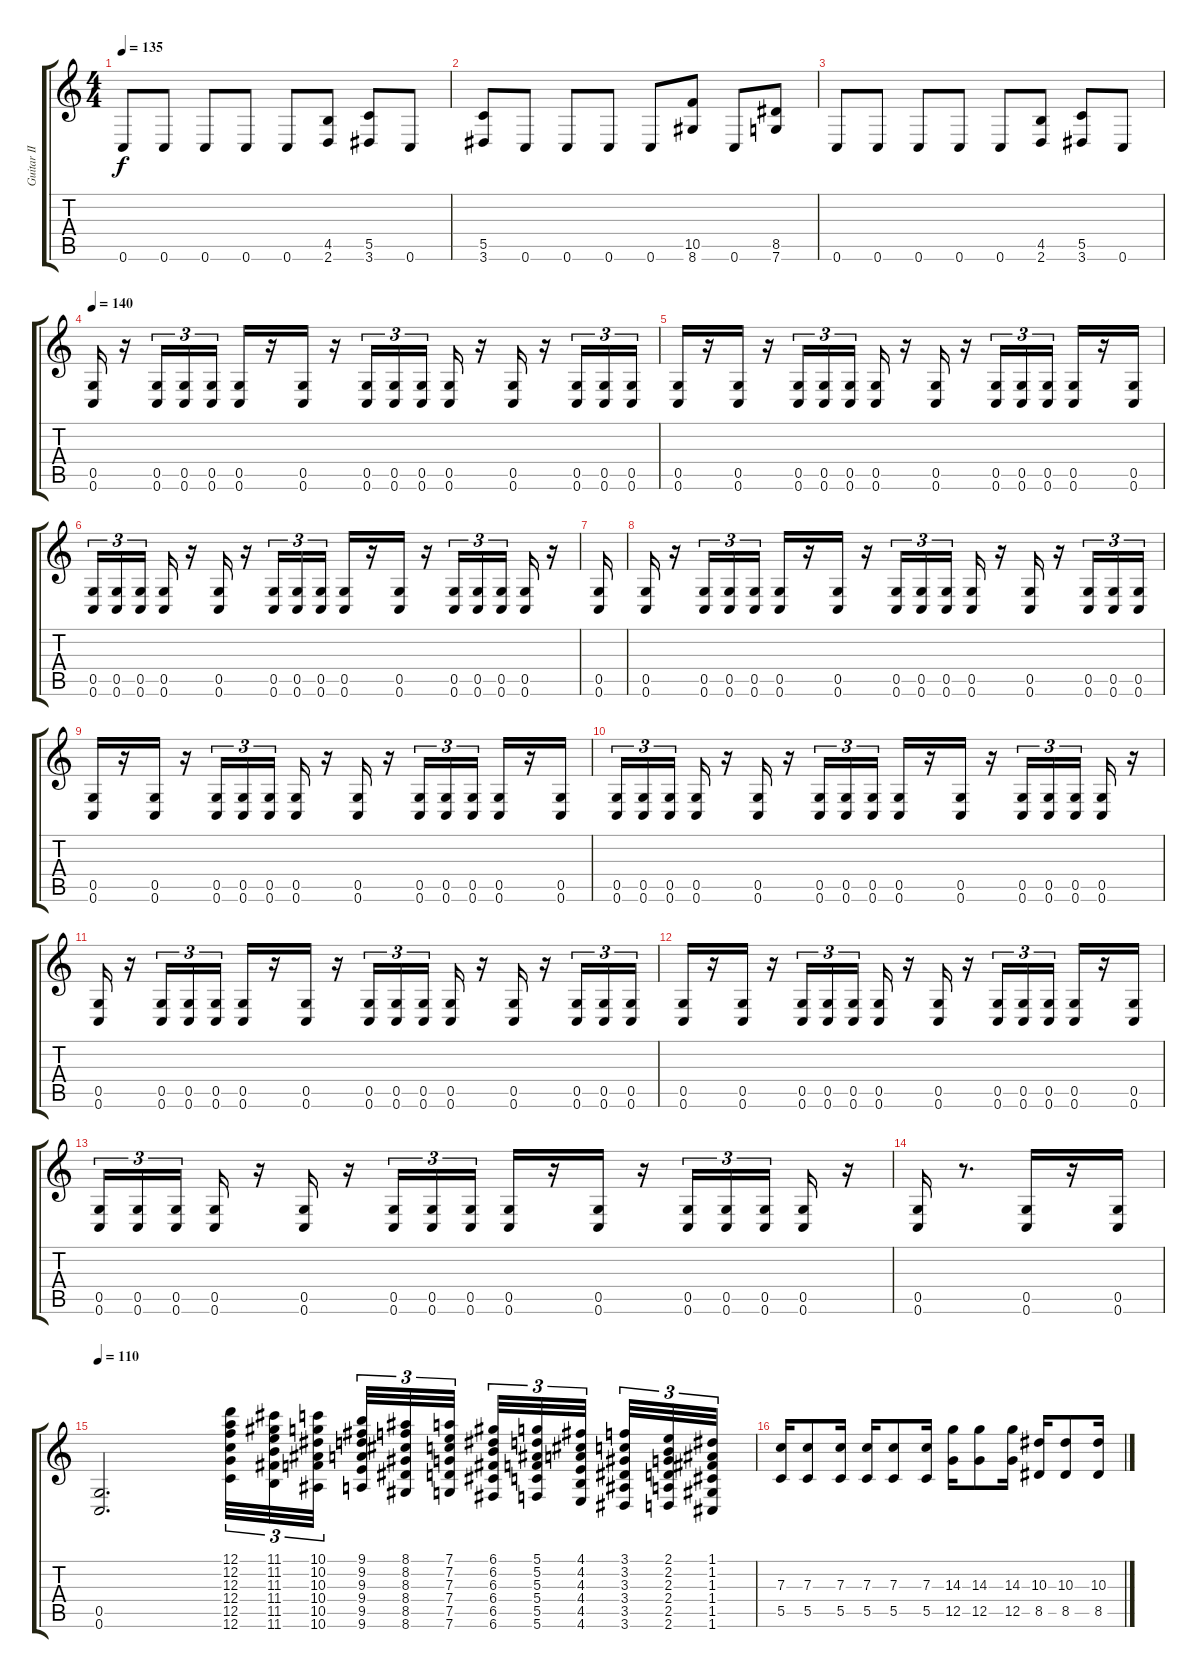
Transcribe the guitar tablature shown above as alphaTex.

\track ("Guitar II" "Guitar II") {instrument distortionguitar bank 255}
\staff {score tabs}
\tuning (D4 A3 F3 C3 G2 C2) {hide}
\ts (4 4)
\tempo 135
\clef g2
\ks c
0.6.8{dy f} 0.6.8 0.6.8 0.6.8 0.6.8 (4.5 2.6).8 (5.5 3.6).8 0.6.8 |
(5.5 3.6).8 0.6.8 0.6.8 0.6.8 0.6.8 (10.5 8.6).8 0.6.8 (8.5 7.6).8 |
0.6.8 0.6.8 0.6.8 0.6.8 0.6.8 (4.5 2.6).8 (5.5 3.6).8 0.6.8 |
\tempo 140
(0.5 0.6).16 r.16 (0.5 0.6).16{tu (3 2)} (0.5 0.6).16{tu (3 2)} (0.5 0.6).16{tu (3 2)} (0.5 0.6).16 r.16 (0.5 0.6).16 r.16 (0.5 0.6).16{tu (3 2)} (0.5 0.6).16{tu (3 2)} (0.5 0.6).16{tu (3 2) beam splitsecondary} (0.5 0.6).16 r.16 (0.5 0.6).16 r.16 (0.5 0.6).16{tu (3 2)} (0.5 0.6).16{tu (3 2)} (0.5 0.6).16{tu (3 2)} |
(0.5 0.6).16 r.16 (0.5 0.6).16 r.16 (0.5 0.6).16{tu (3 2)} (0.5 0.6).16{tu (3 2)} (0.5 0.6).16{tu (3 2) beam splitsecondary} (0.5 0.6).16 r.16 (0.5 0.6).16 r.16 (0.5 0.6).16{tu (3 2)} (0.5 0.6).16{tu (3 2)} (0.5 0.6).16{tu (3 2)} (0.5 0.6).16 r.16 (0.5 0.6).16 |
(0.5 0.6).16{tu (3 2)} (0.5 0.6).16{tu (3 2)} (0.5 0.6).16{tu (3 2) beam splitsecondary} (0.5 0.6).16 r.16 (0.5 0.6).16 r.16 (0.5 0.6).16{tu (3 2)} (0.5 0.6).16{tu (3 2)} (0.5 0.6).16{tu (3 2)} (0.5 0.6).16 r.16 (0.5 0.6).16 r.16 (0.5 0.6).16{tu (3 2)} (0.5 0.6).16{tu (3 2)} (0.5 0.6).16{tu (3 2) beam splitsecondary} (0.5 0.6).16 r.16 |
(0.5 0.6).16 |
(0.5 0.6).16 r.16 (0.5 0.6).16{tu (3 2)} (0.5 0.6).16{tu (3 2)} (0.5 0.6).16{tu (3 2)} (0.5 0.6).16 r.16 (0.5 0.6).16 r.16 (0.5 0.6).16{tu (3 2)} (0.5 0.6).16{tu (3 2)} (0.5 0.6).16{tu (3 2) beam splitsecondary} (0.5 0.6).16 r.16 (0.5 0.6).16 r.16 (0.5 0.6).16{tu (3 2)} (0.5 0.6).16{tu (3 2)} (0.5 0.6).16{tu (3 2)} |
(0.5 0.6).16 r.16 (0.5 0.6).16 r.16 (0.5 0.6).16{tu (3 2)} (0.5 0.6).16{tu (3 2)} (0.5 0.6).16{tu (3 2) beam splitsecondary} (0.5 0.6).16 r.16 (0.5 0.6).16 r.16 (0.5 0.6).16{tu (3 2)} (0.5 0.6).16{tu (3 2)} (0.5 0.6).16{tu (3 2)} (0.5 0.6).16 r.16 (0.5 0.6).16 |
(0.5 0.6).16{tu (3 2)} (0.5 0.6).16{tu (3 2)} (0.5 0.6).16{tu (3 2) beam splitsecondary} (0.5 0.6).16 r.16 (0.5 0.6).16 r.16 (0.5 0.6).16{tu (3 2)} (0.5 0.6).16{tu (3 2)} (0.5 0.6).16{tu (3 2)} (0.5 0.6).16 r.16 (0.5 0.6).16 r.16 (0.5 0.6).16{tu (3 2)} (0.5 0.6).16{tu (3 2)} (0.5 0.6).16{tu (3 2) beam splitsecondary} (0.5 0.6).16 r.16 |
(0.5 0.6).16 r.16 (0.5 0.6).16{tu (3 2)} (0.5 0.6).16{tu (3 2)} (0.5 0.6).16{tu (3 2)} (0.5 0.6).16 r.16 (0.5 0.6).16 r.16 (0.5 0.6).16{tu (3 2)} (0.5 0.6).16{tu (3 2)} (0.5 0.6).16{tu (3 2) beam splitsecondary} (0.5 0.6).16 r.16 (0.5 0.6).16 r.16 (0.5 0.6).16{tu (3 2)} (0.5 0.6).16{tu (3 2)} (0.5 0.6).16{tu (3 2)} |
(0.5 0.6).16 r.16 (0.5 0.6).16 r.16 (0.5 0.6).16{tu (3 2)} (0.5 0.6).16{tu (3 2)} (0.5 0.6).16{tu (3 2) beam splitsecondary} (0.5 0.6).16 r.16 (0.5 0.6).16 r.16 (0.5 0.6).16{tu (3 2)} (0.5 0.6).16{tu (3 2)} (0.5 0.6).16{tu (3 2)} (0.5 0.6).16 r.16 (0.5 0.6).16 |
(0.5 0.6).16{tu (3 2)} (0.5 0.6).16{tu (3 2)} (0.5 0.6).16{tu (3 2) beam splitsecondary} (0.5 0.6).16 r.16 (0.5 0.6).16 r.16 (0.5 0.6).16{tu (3 2)} (0.5 0.6).16{tu (3 2)} (0.5 0.6).16{tu (3 2)} (0.5 0.6).16 r.16 (0.5 0.6).16 r.16 (0.5 0.6).16{tu (3 2)} (0.5 0.6).16{tu (3 2)} (0.5 0.6).16{tu (3 2) beam splitsecondary} (0.5 0.6).16 r.16 |
(0.5 0.6).16 r.8{d} (0.5 0.6).16 r.16 (0.5 0.6).16 |
\tempo 110
(0.5 0.6).2{d} (12.1 12.2 12.3 12.4 12.5 12.6).32{tu (3 2)} (11.1 11.2 11.3 11.4 11.5 11.6).32{tu (3 2)} (10.1 10.2 10.3 10.4 10.5 10.6).32{tu (3 2) beam splitsecondary} (9.1 9.2 9.3 9.4 9.5 9.6).32{tu (3 2)} (8.1 8.2 8.3 8.4 8.5 8.6).32{tu (3 2)} (7.1 7.2 7.3 7.4 7.5 7.6).32{tu (3 2) beam splitsecondary} (6.1 6.2 6.3 6.4 6.5 6.6).32{tu (3 2)} (5.1 5.2 5.3 5.4 5.5 5.6).32{tu (3 2)} (4.1 4.2 4.3 4.4 4.5 4.6).32{tu (3 2) beam splitsecondary} (3.1 3.2 3.3 3.4 3.5 3.6).32{tu (3 2)} (2.1 2.2 2.3 2.4 2.5 2.6).32{tu (3 2)} (1.1 1.2 1.3 1.4 1.5 1.6).32{tu (3 2)} |
(7.3 5.5).16 (7.3 5.5).8 (7.3 5.5).16 (7.3 5.5).16 (7.3 5.5).8 (7.3 5.5).16 (14.3 12.5).16 (14.3 12.5).8 (14.3 12.5).16 (10.3 8.5).16 (10.3 8.5).8 (10.3 8.5).16
